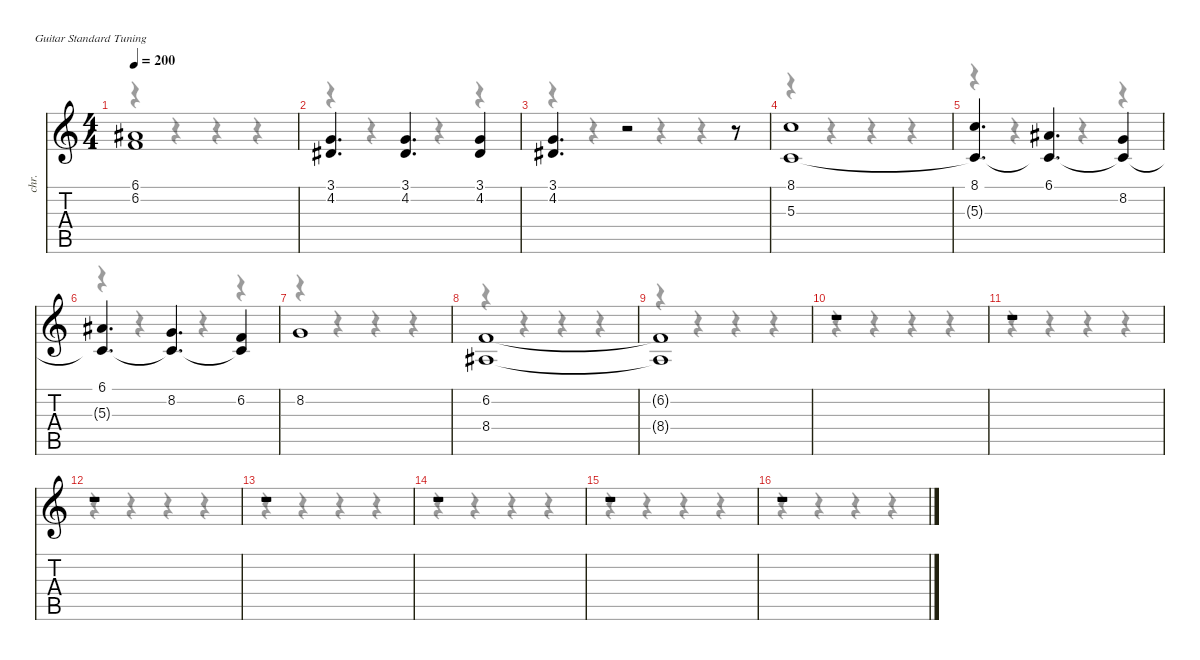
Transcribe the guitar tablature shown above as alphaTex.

\hideDynamics
\bracketExtendMode nobrackets
\otherSystemsTrackNameOrientation horizontal
\track ("Backing Vocals" "chr.") {instrument choiraahs}
\staff {score tabs}
\tuning (E4 B3 G3 D3 A2 E2)
\voice
\ts (4 4)
\scale
0.990536
\tempo 200
\accidentals auto
\clef g2
\ottava regular
\simile none
\ks c
(6.1{t acc #} 6.2{t}).1{dy f} |
\scale
0.968469 (3.1 4.2{acc #}).4{d dy mf} (3.1 4.2{acc #}).4{d} (3.1 4.2{acc #}).4 |
\scale
0.990536 (3.1 4.2{acc #}).4{d} r.2 r.8 |
\scale
1.09346 (8.1 5.3).1 |
\scale
0.990144 (8.1 5.3{t}).4{d} (6.1{acc #} 5.3{t}).4{d} (8.2 5.3{t}).4 |
\scale
0.972981 (6.1{acc #} 5.3{t}).4{d} (8.2 5.3{t}).4{d} (6.2 5.3{t}).4 |
\scale
0.990144 8.2.1 |
\scale
0.972981 (6.2 8.4{acc #}).1 |
\scale
0.990144 (6.2{t} 8.4{t acc #}).1{dy f} |
\scale
0.990144 r.1 |
\scale
1.06149 r.1 |
\scale
0.975432 r.1 |
\scale
0.987692 r.1 |
\scale
0.987692 r.1 |
\scale
0.987692 r.1 |
\scale
1.0787 r.1
\voice
\clef g2
\ottava regular
\simile none
\ks c
r.4{dy mf} r.4 r.4 r.4 |
r.4 r.4 r.4 r.4 |
r.4 r.4 r.4 r.4 |
r.4 r.4 r.4 r.4 |
r.4 r.4 r.4 r.4 |
r.4 r.4 r.4 r.4 |
r.4 r.4 r.4 r.4 |
r.4 r.4 r.4 r.4 |
r.4 r.4 r.4 r.4 |
r.4 r.4 r.4 r.4 |
r.4 r.4 r.4 r.4 |
r.4 r.4 r.4 r.4 |
r.4 r.4 r.4 r.4 |
r.4 r.4 r.4 r.4 |
r.4 r.4 r.4 r.4 |
r.4 r.4 r.4 r.4
